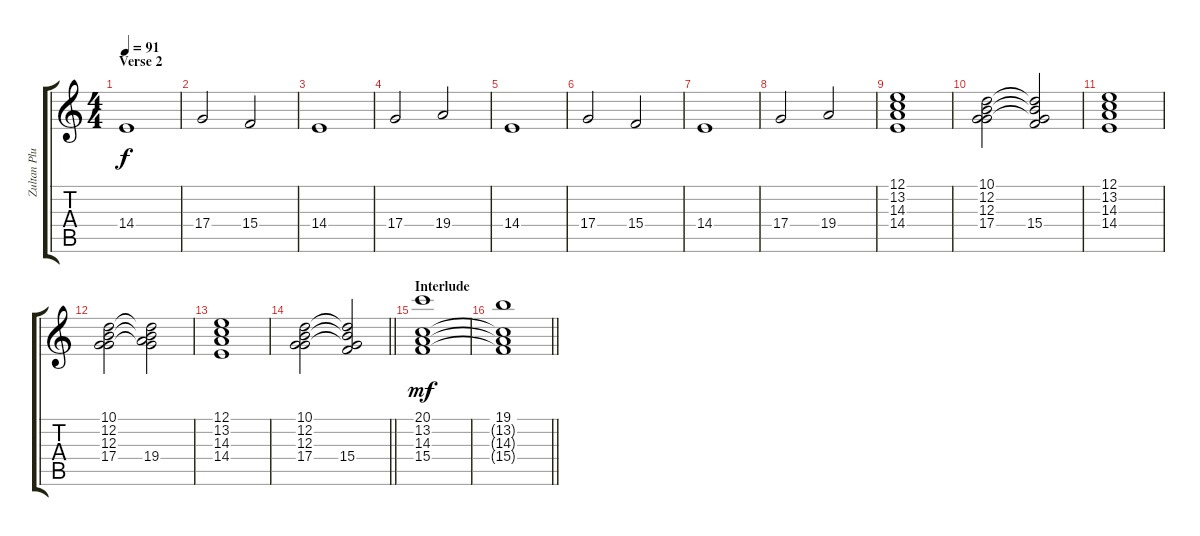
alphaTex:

\track ("Zultan Pluto (Keyboard)" "Zultan Plu") {instrument pad2warm}
\staff {score tabs}
\tuning (E4 B3 G3 D3 A2 E2) {hide}
\ts (4 4)
\section ("" "Verse 2")
\tempo 91
\clef g2
\ks c
14.4.1{dy f} |
17.4.2 15.4.2 |
14.4.1 |
17.4.2 19.4.2 |
14.4.1 |
17.4.2 15.4.2 |
14.4.1 |
17.4.2 19.4.2 |
(12.1 13.2 14.3 14.4).1 |
(10.1 12.2 12.3 17.4).2 (10.1{t} 12.2{t} 12.3{t} 15.4).2 |
(12.1 13.2 14.3 14.4).1 |
(10.1 12.2 12.3 17.4).2 (10.1{t} 12.2{t} 12.3{t} 19.4).2 |
(12.1 13.2 14.3 14.4).1 |
\barLineRight lightlight
(10.1 12.2 12.3 17.4).2 (10.1{t} 12.2{t} 12.3{t} 15.4).2 |
\section ("" "Interlude")
(20.1 13.2 14.3 15.4).1{dy mf} |
\barLineRight lightlight
(19.1 13.2{t} 14.3{t} 15.4{t}).1
